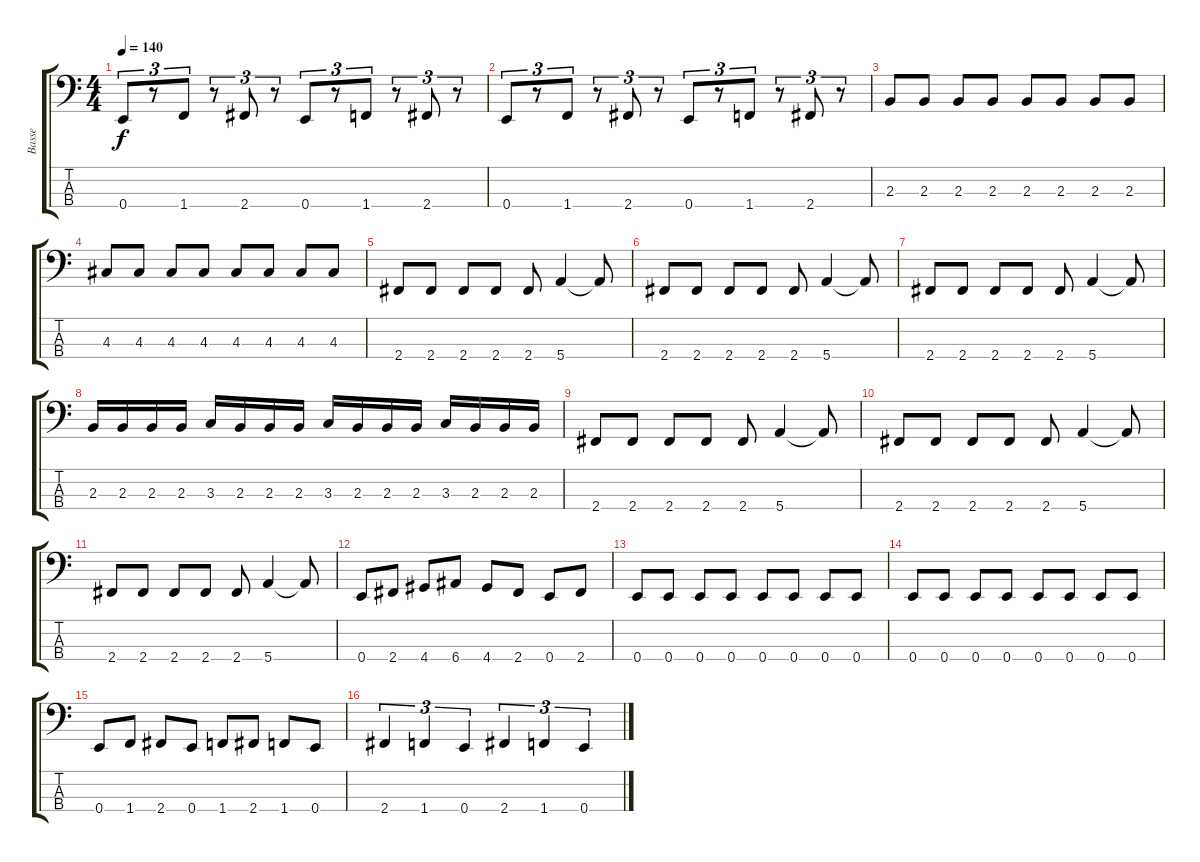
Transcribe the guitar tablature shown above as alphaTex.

\track ("Basse" "Basse") {instrument electricbasspick}
\staff {score tabs}
\tuning (G2 D2 A1 E1) {hide}
\ts (4 4)
\tempo 140
\clef f4
\ks c
0.4.8{tu (3 2) dy f} r.8{tu (3 2)} 1.4.8{tu (3 2)} r.8{tu (3 2)} 2.4.8{tu (3 2)} r.8{tu (3 2)} 0.4.8{tu (3 2)} r.8{tu (3 2)} 1.4.8{tu (3 2)} r.8{tu (3 2)} 2.4.8{tu (3 2)} r.8{tu (3 2)} |
0.4.8{tu (3 2)} r.8{tu (3 2)} 1.4.8{tu (3 2)} r.8{tu (3 2)} 2.4.8{tu (3 2)} r.8{tu (3 2)} 0.4.8{tu (3 2)} r.8{tu (3 2)} 1.4.8{tu (3 2)} r.8{tu (3 2)} 2.4.8{tu (3 2)} r.8{tu (3 2)} |
2.3.8 2.3.8 2.3.8 2.3.8 2.3.8 2.3.8 2.3.8 2.3.8 |
4.3.8 4.3.8 4.3.8 4.3.8 4.3.8 4.3.8 4.3.8 4.3.8 |
2.4.8 2.4.8 2.4.8 2.4.8 2.4.8 5.4.4 5.4{t}.8 |
2.4.8 2.4.8 2.4.8 2.4.8 2.4.8 5.4.4 5.4{t}.8 |
2.4.8 2.4.8 2.4.8 2.4.8 2.4.8 5.4.4 5.4{t}.8 |
2.3.16 2.3.16 2.3.16 2.3.16 3.3.16 2.3.16 2.3.16 2.3.16 3.3.16 2.3.16 2.3.16 2.3.16 3.3.16 2.3.16 2.3.16 2.3.16 |
2.4.8 2.4.8 2.4.8 2.4.8 2.4.8 5.4.4 5.4{t}.8 |
2.4.8 2.4.8 2.4.8 2.4.8 2.4.8 5.4.4 5.4{t}.8 |
2.4.8 2.4.8 2.4.8 2.4.8 2.4.8 5.4.4 5.4{t}.8 |
0.4.8 2.4.8 4.4.8 6.4.8 4.4.8 2.4.8 0.4.8 2.4.8 |
0.4.8 0.4.8 0.4.8 0.4.8 0.4.8 0.4.8 0.4.8 0.4.8 |
0.4.8 0.4.8 0.4.8 0.4.8 0.4.8 0.4.8 0.4.8 0.4.8 |
0.4.8 1.4.8 2.4.8 0.4.8 1.4.8 2.4.8 1.4.8 0.4.8 |
2.4.4{tu (3 2)} 1.4.4{tu (3 2)} 0.4.4{tu (3 2)} 2.4.4{tu (3 2)} 1.4.4{tu (3 2)} 0.4.4{tu (3 2)}
